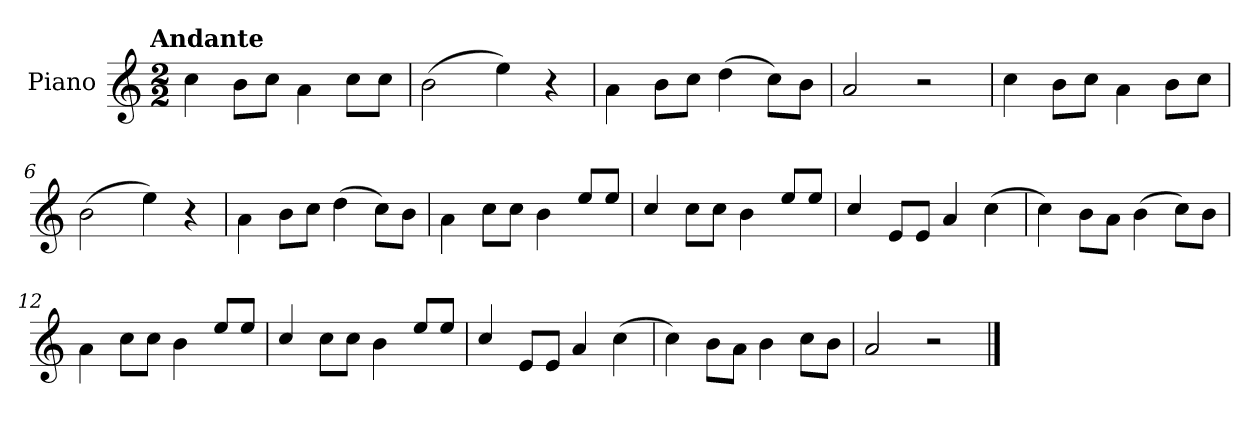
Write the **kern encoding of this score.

**kern
*part1
*staff1
*I"Piano
*I'Pno.
*clefG2
*k[]
!!LO:TX:omd:t=Andante
*M2/2
*MM92
=1
4cc\
8b\L
8cc\J
4a\
8cc\L
8cc\J
=2
(>2b\
4ee\)
4r
=3
4a\
8b\L
8cc\J
(>4dd\
8cc\L)
8b\J
=4
2a/
2r
!!LO:LB:g=z
=5
4cc\
8b\L
8cc\J
4a\
8b\L
8cc\J
=6
(>2b\
4ee\)
4r
=7
4a\
8b\L
8cc\J
(>4dd\
8cc\L)
8b\J
=8
4a\
8cc\L
8cc\J
4b\
8ee!/L
8ee!/J
!!LO:LB:g=z
=9
4cc!/
8cc\L
8cc\J
4b\
8ee!/L
8ee!/J
=10
4cc!/
8e/L
8e/J
4a/
(>4cc\
=11
4cc\)
8b\L
8a\J
(>4b\
8cc\L)
8b\J
=12
4a\
8cc\L
8cc\J
4b\
8ee!/L
8ee!/J
!!LO:LB:g=z
=13
4cc!/
8cc\L
8cc\J
4b\
8ee!/L
8ee!/J
=14
4cc!/
8e/L
8e/J
4a/
(>4cc\
=15
4cc\)
8b\L
8a\J
4b\
8cc\L
8b\J
=16
2a/
2r
==
*-
